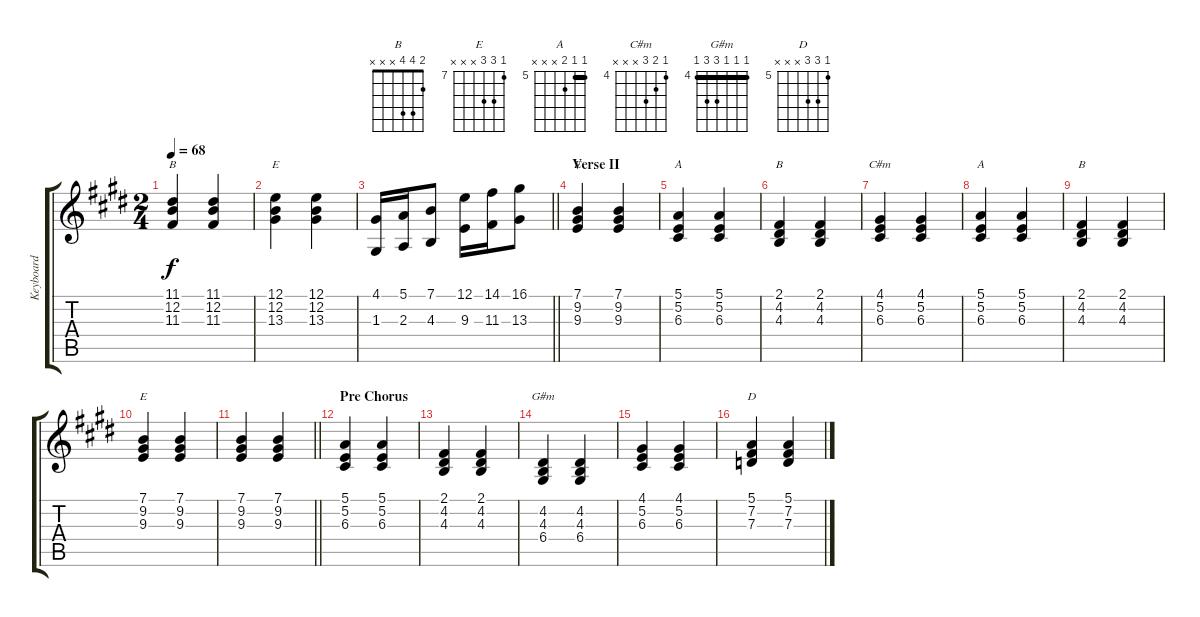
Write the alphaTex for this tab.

\track ("Keyboard" "Keyboard") {instrument acousticgrandpiano}
\staff {score tabs}
\tuning (E4 B3 G3 D3 A2 E2) {hide}
\chord ("B" 11 12 11 9 x x) {firstfret 9 barre 11}
\chord ("E" 12 12 13 14 14 12) {firstfret 12 barre 12}
\chord ("E" 7 9 9 9 7 0) {firstfret 7 barre 7}
\chord ("A" 5 5 6 7 7 5) {firstfret 5 barre 5}
\chord ("B" 2 4 4 4 2 x) {barre 2}
\chord ("C#m" 4 5 6 x x x) {firstfret 4}
\chord ("A" 5 5 6 x x x) {firstfret 5 barre 5}
\chord ("B" 2 4 4 x x x)
\chord ("E" 7 9 9 x x x) {firstfret 7}
\chord ("G#m" 4 4 4 6 6 4) {firstfret 4 barre 4}
\chord ("D" 5 7 7 x x x) {firstfret 5}
\ts (2 4)
\tempo 68
\clef g2
\ks e
(11.1 12.2 11.3).4{ch "B" dy f} (11.1 12.2 11.3).4 |
(12.1 12.2 13.3).4{ch "E"} (12.1 12.2 13.3).4 |
\barLineRight lightlight
(4.1 1.3).16 (5.1 2.3).16 (7.1 4.3).8 (12.1 9.3).16 (14.1 11.3).16 (16.1 13.3).8 |
\section ("" "Verse II")
(7.1 9.2 9.3).4{ch "E"} (7.1 9.2 9.3).4 |
(5.1 5.2 6.3).4{ch "A"} (5.1 5.2 6.3).4 |
(2.1 4.2 4.3).4{ch "B"} (2.1 4.2 4.3).4 |
(4.1 5.2 6.3).4{ch "C#m"} (4.1 5.2 6.3).4 |
(5.1 5.2 6.3).4{ch "A"} (5.1 5.2 6.3).4 |
(2.1 4.2 4.3).4{ch "B"} (2.1 4.2 4.3).4 |
(7.1 9.2 9.3).4{ch "E"} (7.1 9.2 9.3).4 |
\barLineRight lightlight
(7.1 9.2 9.3).4 (7.1 9.2 9.3).4 |
\section ("" "Pre Chorus")
(5.1 5.2 6.3).4 (5.1 5.2 6.3).4 |
(2.1 4.2 4.3).4 (2.1 4.2 4.3).4 |
(4.2 4.3 6.4).4{ch "G#m"} (4.2 4.3 6.4).4 |
(4.1 5.2 6.3).4 (4.1 5.2 6.3).4 |
(5.1 7.2 7.3).4{ch "D"} (5.1 7.2 7.3).4
